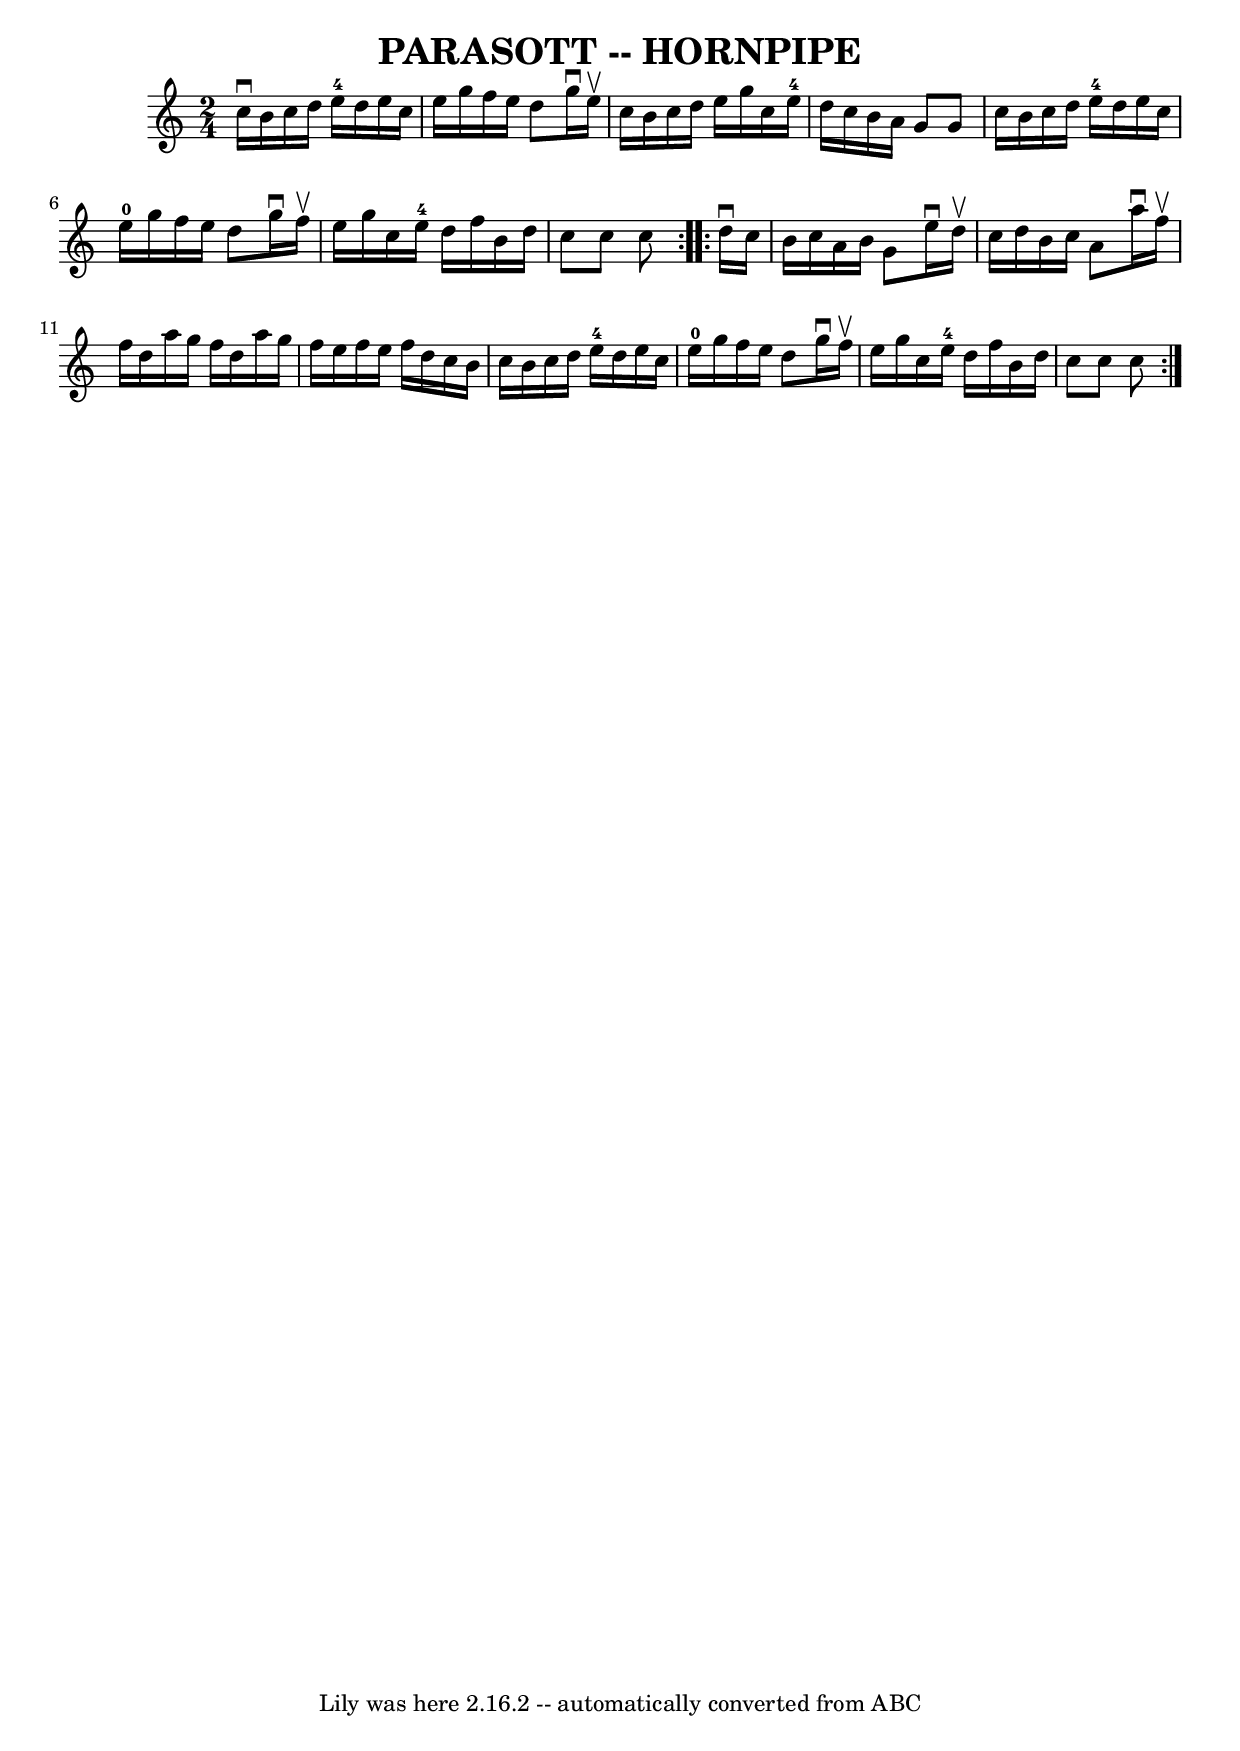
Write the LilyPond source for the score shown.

\version "2.16.2"
\include "Mammoth.ily"
\header {
  %% book = "Ryan's Mammoth Collection of Fiddle Tunes"
  crossRefNumber = "1"
  footnotes = ""
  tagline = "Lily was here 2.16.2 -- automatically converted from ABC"
  title = "PARASOTT -- HORNPIPE"

}
voicedefault =  {



  \repeat volta 2 {

    \time 2/4 
    \key c \major
    c''16^\downbow b'16 c''16 d''16 e''16 
    -4 d''16 e''16 c''16    |
    e''16 g''16 f''16 e''16   
    d''8 g''16^\downbow e''16^\upbow   |
    c''16 b'16 c''16    
    d''16 e''16 g''16 c''16 e''16-4   |
    d''16 c''16    
    b'16 a'16 g'8 g'8        |
    c''16 b'16 c''16 d''16    
    e''16-4 d''16 e''16 c''16    |
    e''16-0 g''16    
    f''16 e''16 d''8 g''16^\downbow f''16^\upbow   |
    e''16    
    g''16 c''16 e''16-4 d''16 f''16 b'16 d''16    |
    
    c''8 c''8 c''8    
  }     
  \repeat volta 2 {
    d''16^\downbow c''16       
    |
    b'16 c''16 a'16 b'16 g'8 e''16^\downbow d''16 
    ^\upbow   |
    c''16 d''16 b'16 c''16 a'8 a''16^\downbow  
    f''16^\upbow   |
    f''16 d''16 a''16 g''16 f''16 d''16  
    a''16 g''16    |
    f''16 e''16 f''16 e''16 f''16    
    d''16 c''16 b'16        |
    c''16 b'16 c''16 d''16      
    e''16-4 d''16 e''16 c''16    |
    e''16-0 g''16    
    f''16 e''16 d''8 g''16^\downbow f''16^\upbow   |
    e''16    
    g''16 c''16 e''16-4 d''16 f''16 b'16 d''16    |
    
    c''8 c''8 c''8    
  }   

}

\score{
  <<

    \context Staff="default"
    {
      \voicedefault 
      
    }

  >>
  \layout {
    
  }
  \midi {
  }

}
